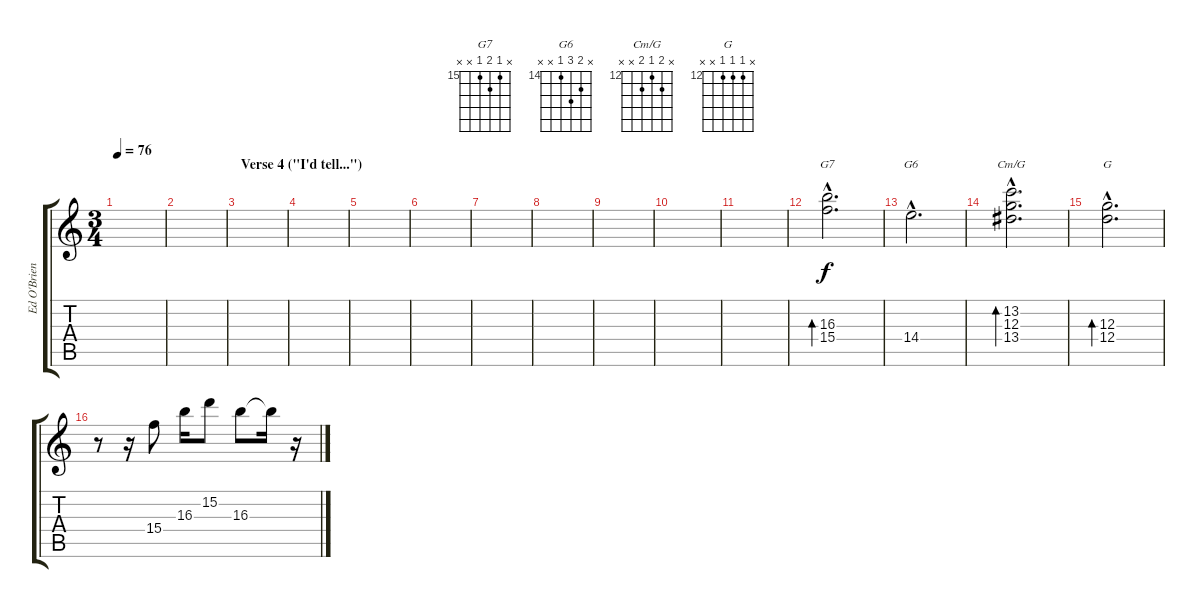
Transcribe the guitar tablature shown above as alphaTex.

\track ("Ed O'Brien (right)" "Ed O'Brien") {instrument electricguitarclean}
\staff {score tabs}
\tuning (E4 B3 G3 D3 A2 E2) {hide}
\chord ("G7" x 15 16 15 x x) {firstfret 15}
\chord ("G6" x 15 16 14 x x) {firstfret 14}
\chord ("Cm/G" x 13 12 13 x x) {firstfret 12}
\chord ("G" x 12 12 12 x x) {firstfret 12}
\ts (3 4)
\tempo 76
\clef g2
\ks c
|
|
\section ("" "Verse 4 (\"I'd tell...\")")
|
|
|
|
|
|
|
|
|
(16.3{hac} 15.4{hac}).2{d bd 120 ch "G7"} |
14.4{hac}.2{d ch "G6"} |
(13.2{hac} 12.3{hac} 13.4{hac}).2{d bd 120 ch "Cm/G"} |
(12.3{hac} 12.4{hac}).2{d bd 120 ch "G"} |
r.8 r.16 15.4.8 16.3.16 15.2.8 16.3.8 16.3{t}.16 r.16
